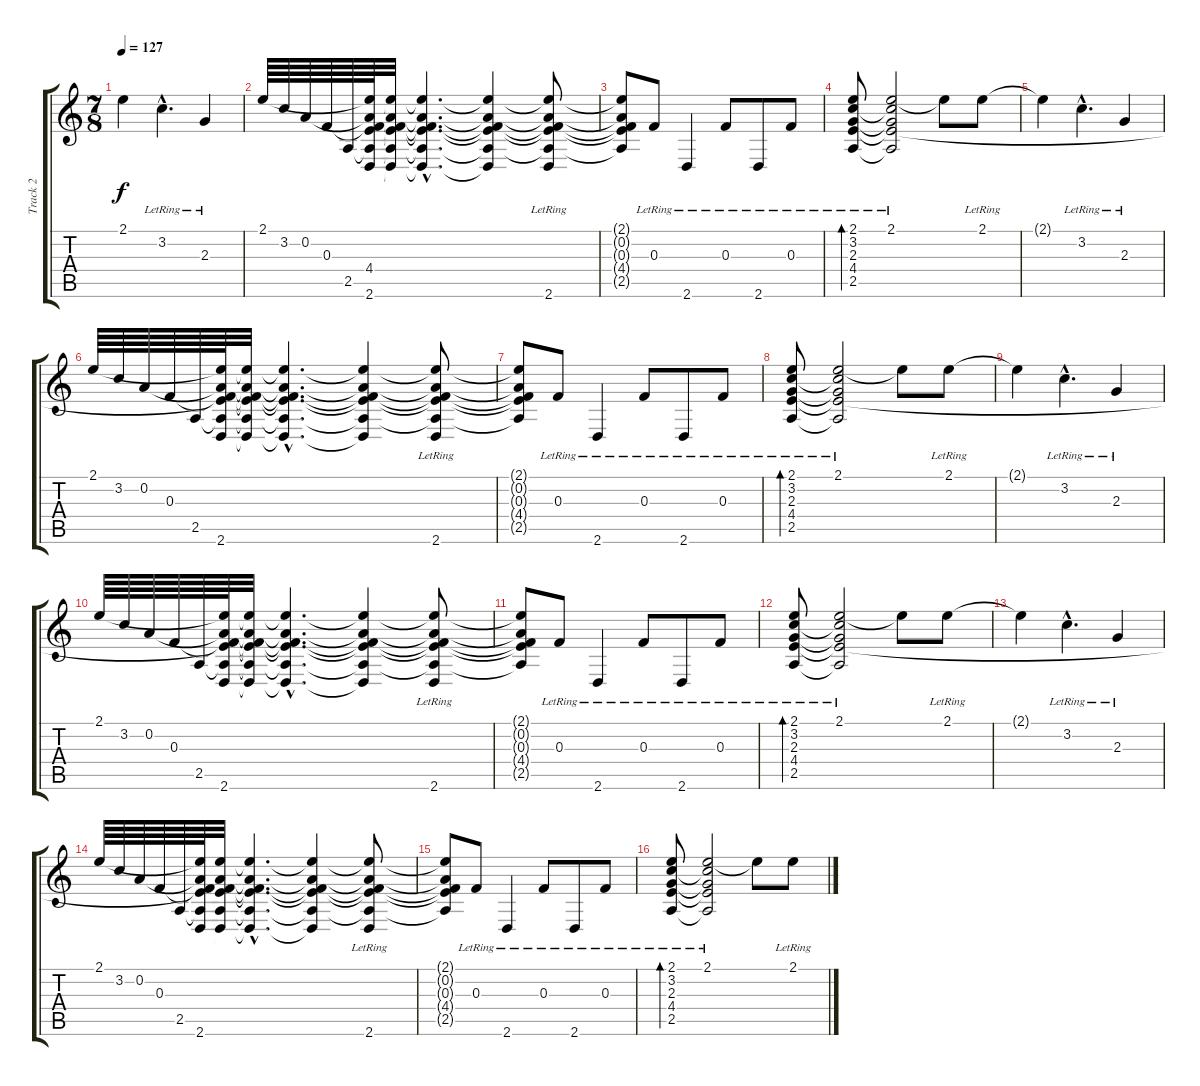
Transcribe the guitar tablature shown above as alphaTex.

\track ("Track 2" "Track 2") {instrument electricguitarjazz}
\staff {score tabs}
\tuning (D4 A3 F3 C3 G2 C2) {hide}
\ts (7 8)
\tempo 127
\clef g2
\ks c
2.1{t}.4{dy f} 3.2{hac lr}.4{d} 2.3{lr}.4 |
2.1.64 3.2.64 0.2.64 0.3.64 2.5.64 (2.1{t} 0.2{t} 0.3{t} 4.4{t} 2.5{t} 2.6).64 (2.1{t} 0.2{t} 0.3{t} 4.4{t} 2.5{t} 2.6{t}).32 (2.1{hac t} 0.2{hac t} 0.3{hac t} 4.4{hac t} 2.5{hac t} 2.6{hac t}).4{d} (2.1{t} 0.2{t} 0.3{t} 4.4{t} 2.5{t} 2.6{t}).4 (2.1{t} 0.2{t} 0.3{t} 4.4{t} 2.5{t} 2.6{lr}).8 |
(2.1{t} 0.2{t} 0.3{t} 4.4{t} 2.5{t}).8 0.3{lr}.8 2.6{lr}.4 0.3{lr}.8 2.6{lr}.8 0.3{lr}.8 |
(2.1{lr} 3.2{lr} 2.3{lr} 4.4{lr} 2.5{lr}).8{bd 120} (2.1{lr} 3.2{t} 2.3{t} 4.4{t} 2.5{t}).2 2.1{t}.8 2.1{lr}.8 |
2.1{t}.4 3.2{hac lr}.4{d} 2.3{lr}.4 |
2.1.64 3.2.64 0.2.64 0.3.64 2.5.64 (2.1{t} 0.2{t} 0.3{t} 4.4{t} 2.5{t} 2.6).64 (2.1{t} 0.2{t} 0.3{t} 4.4{t} 2.5{t} 2.6{t}).32 (2.1{hac t} 0.2{hac t} 0.3{hac t} 4.4{hac t} 2.5{hac t} 2.6{hac t}).4{d} (2.1{t} 0.2{t} 0.3{t} 4.4{t} 2.5{t} 2.6{t}).4 (2.1{t} 0.2{t} 0.3{t} 4.4{t} 2.5{t} 2.6{lr}).8 |
(2.1{t} 0.2{t} 0.3{t} 4.4{t} 2.5{t}).8 0.3{lr}.8 2.6{lr}.4 0.3{lr}.8 2.6{lr}.8 0.3{lr}.8 |
(2.1{lr} 3.2{lr} 2.3{lr} 4.4{lr} 2.5{lr}).8{bd 120} (2.1{lr} 3.2{t} 2.3{t} 4.4{t} 2.5{t}).2 2.1{t}.8 2.1{lr}.8 |
2.1{t}.4 3.2{hac lr}.4{d} 2.3{lr}.4 |
2.1.64 3.2.64 0.2.64 0.3.64 2.5.64 (2.1{t} 0.2{t} 0.3{t} 4.4{t} 2.5{t} 2.6).64 (2.1{t} 0.2{t} 0.3{t} 4.4{t} 2.5{t} 2.6{t}).32 (2.1{hac t} 0.2{hac t} 0.3{hac t} 4.4{hac t} 2.5{hac t} 2.6{hac t}).4{d} (2.1{t} 0.2{t} 0.3{t} 4.4{t} 2.5{t} 2.6{t}).4 (2.1{t} 0.2{t} 0.3{t} 4.4{t} 2.5{t} 2.6{lr}).8 |
(2.1{t} 0.2{t} 0.3{t} 4.4{t} 2.5{t}).8 0.3{lr}.8 2.6{lr}.4 0.3{lr}.8 2.6{lr}.8 0.3{lr}.8 |
(2.1{lr} 3.2{lr} 2.3{lr} 4.4{lr} 2.5{lr}).8{bd 120} (2.1{lr} 3.2{t} 2.3{t} 4.4{t} 2.5{t}).2 2.1{t}.8 2.1{lr}.8 |
2.1{t}.4 3.2{hac lr}.4{d} 2.3{lr}.4 |
2.1.64 3.2.64 0.2.64 0.3.64 2.5.64 (2.1{t} 0.2{t} 0.3{t} 4.4{t} 2.5{t} 2.6).64 (2.1{t} 0.2{t} 0.3{t} 4.4{t} 2.5{t} 2.6{t}).32 (2.1{hac t} 0.2{hac t} 0.3{hac t} 4.4{hac t} 2.5{hac t} 2.6{hac t}).4{d} (2.1{t} 0.2{t} 0.3{t} 4.4{t} 2.5{t} 2.6{t}).4 (2.1{t} 0.2{t} 0.3{t} 4.4{t} 2.5{t} 2.6{lr}).8 |
(2.1{t} 0.2{t} 0.3{t} 4.4{t} 2.5{t}).8 0.3{lr}.8 2.6{lr}.4 0.3{lr}.8 2.6{lr}.8 0.3{lr}.8 |
(2.1{lr} 3.2{lr} 2.3{lr} 4.4{lr} 2.5{lr}).8{bd 120} (2.1{lr} 3.2{t} 2.3{t} 4.4{t} 2.5{t}).2 2.1{t}.8 2.1{lr}.8
